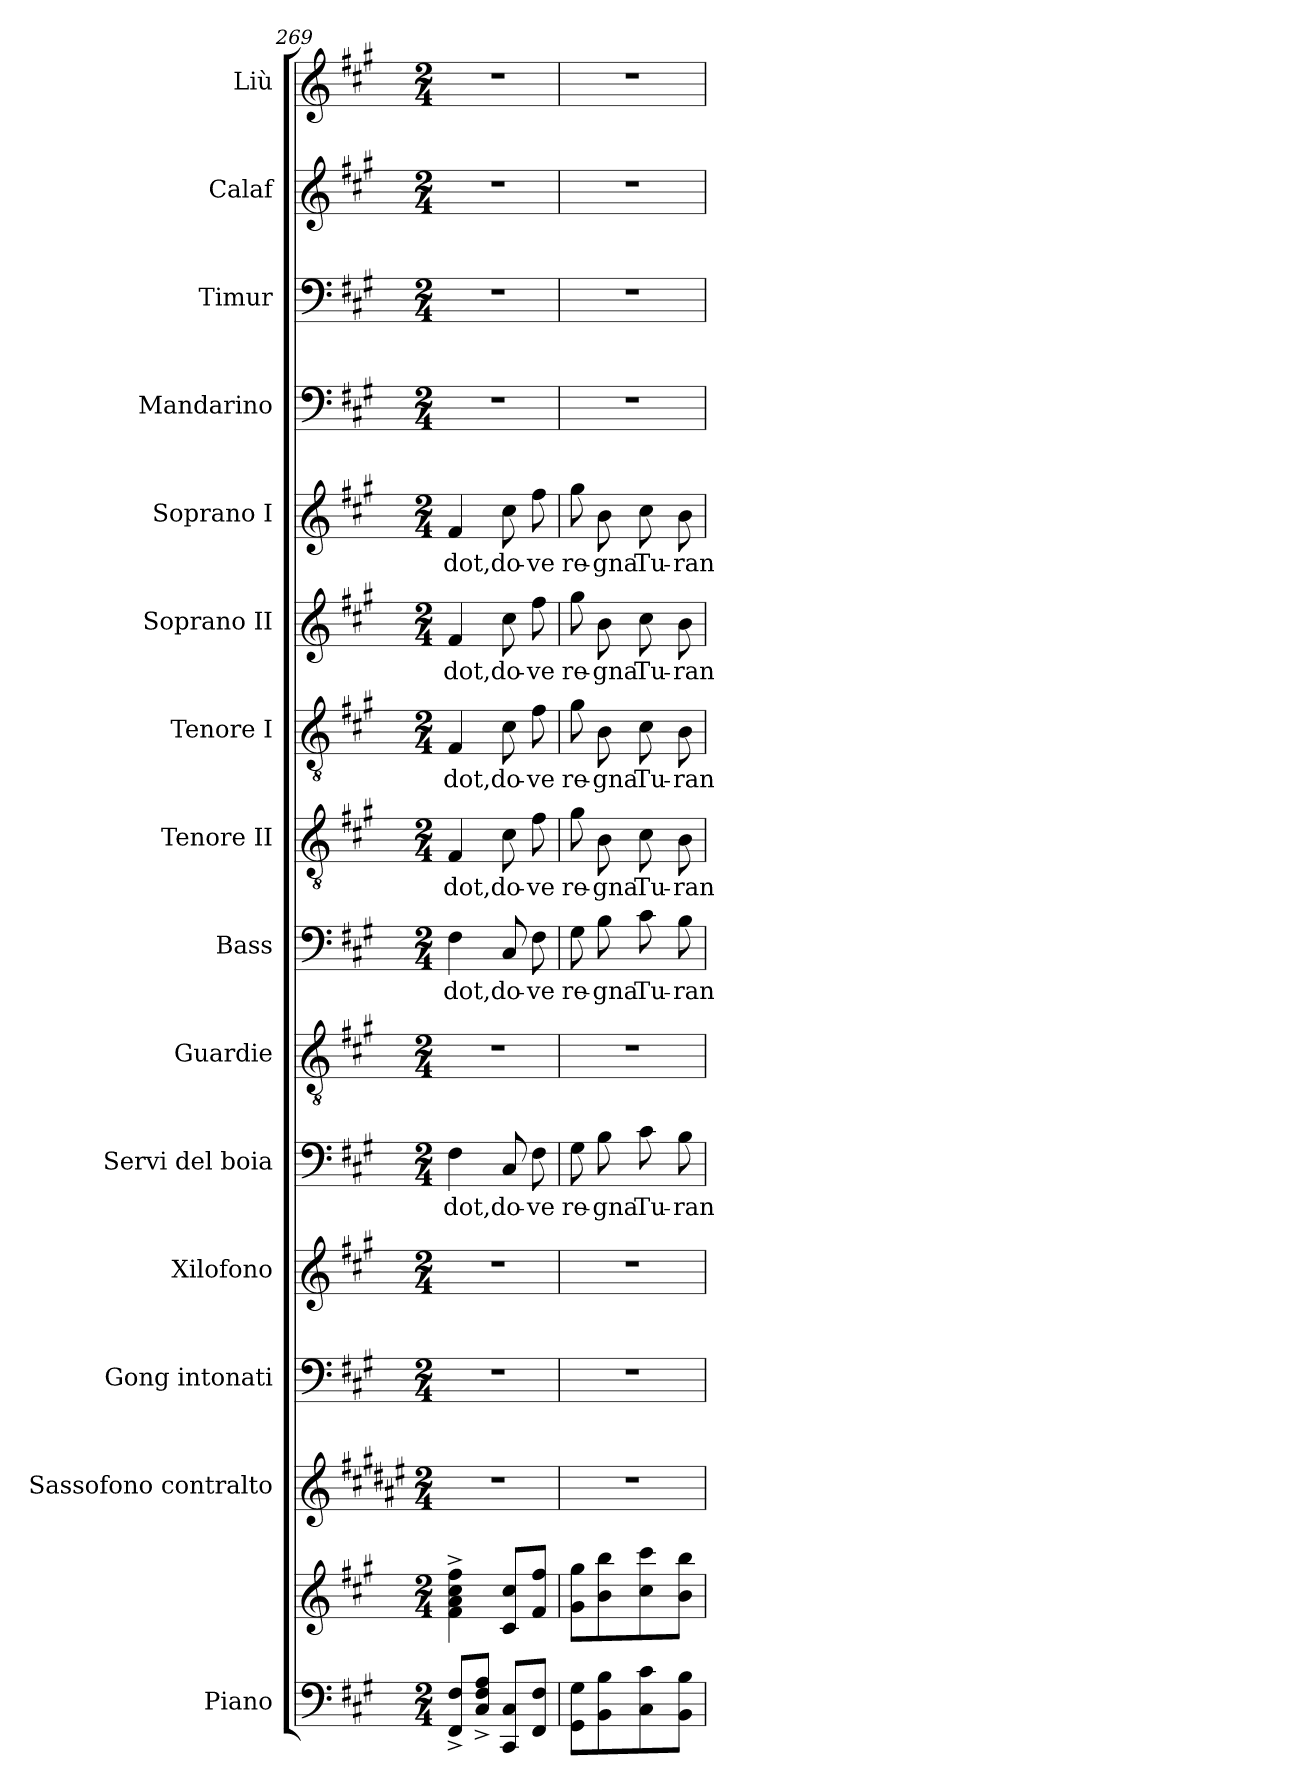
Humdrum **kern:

**kern	**kern	**kern	**kern	**kern	**kern	**text	**kern	**kern	**text	**kern	**text	**kern	**text	**kern	**text	**kern	**text	**kern	**kern	**kern	**kern
*part15	*part15	*part14	*part13	*part12	*part11	*part11	*part10	*part9	*part9	*part8	*part8	*part7	*part7	*part6	*part6	*part5	*part5	*part4	*part3	*part2	*part1
*staff16	*staff15	*staff14	*staff13	*staff12	*staff11	*staff11	*staff10	*staff9	*staff9	*staff8	*staff8	*staff7	*staff7	*staff6	*staff6	*staff5	*staff5	*staff4	*staff3	*staff2	*staff1
*I"Piano	*	*I"Sassofono contralto	*I"Gong intonati	*I"Xilofono	*I"Servi del boia	*	*I"Guardie	*I"Bass	*	*I"Tenore II	*	*I"Tenore I	*	*I"Soprano II	*	*I"Soprano I	*	*I"Mandarino	*I"Timur	*I"Calaf	*I"Liù
*I'Pno.	*	*	*I'Gong int.	*I'Xil.	*I'Ser.B.	*	*I'G.	*I'B.	*	*I'T. II	*	*I'T. I	*	*I'S. II	*	*I'S. I	*	*I'M.	*I'T.	*I'C.	*I'L.
!!LO:PB:g=z
*clefF4	*clefG2	*clefG2	*clefF4	*clefG2	*clefF4	*	*clefGv2	*clefF4	*	*clefGv2	*	*clefGv2	*	*clefG2	*	*clefG2	*	*clefF4	*clefF4	*clefG2	*clefG2
*	*	*ITrd5c9	*	*ITrd-7c-12	*	*	*	*	*	*	*	*	*	*	*	*	*	*	*	*	*
*k[f#c#g#]	*k[f#c#g#]	*k[f#c#g#]	*k[f#c#g#]	*k[f#c#g#]	*k[f#c#g#]	*	*k[f#c#g#]	*k[f#c#g#]	*	*k[f#c#g#]	*	*k[f#c#g#]	*	*k[f#c#g#]	*	*k[f#c#g#]	*	*k[f#c#g#]	*k[f#c#g#]	*k[f#c#g#]	*k[f#c#g#]
*M2/4	*M2/4	*M2/4	*M2/4	*M2/4	*M2/4	*	*M2/4	*M2/4	*	*M2/4	*	*M2/4	*	*M2/4	*	*M2/4	*	*M2/4	*M2/4	*M2/4	*M2/4
=269	=269	=269	=269	=269	=269	=269	=269	=269	=269	=269	=269	=269	=269	=269	=269	=269	=269	=269	=269	=269	=269
!	!	!	!	!	!	!LO:LY:b	!	!	!LO:LY:b	!	!LO:LY:b	!	!LO:LY:b	!	!LO:LY:b	!	!LO:LY:b	!	!	!	!
8FF#/^ 8F#/^L	4f#\^ 4a\^ 4cc#\^ 4ff#\^	2r	2r	2r	4F#\	-dot,	2r	4F#\	-dot,	4F#/	-dot,	4F#/	-dot,	4f#/	-dot,	4f#/	-dot,	2r	2r	2r	2r
8C#/^ 8F#/^ 8A/^J	.	.	.	.	.	.	.	.	.	.	.	.	.	.	.	.	.	.	.	.	.
!	!	!	!	!	!	!LO:LY:b	!	!	!LO:LY:b	!	!LO:LY:b	!	!LO:LY:b	!	!LO:LY:b	!	!LO:LY:b	!	!	!	!
8CC#/ 8C#/L	8c#/ 8cc#/L	.	.	.	8C#/	do-	.	8C#/	do-	8c#\	do-	8c#\	do-	8cc#\	do-	8cc#\	do-	.	.	.	.
!	!	!	!	!	!	!LO:LY:b	!	!	!LO:LY:b	!	!LO:LY:b	!	!LO:LY:b	!	!LO:LY:b	!	!LO:LY:b	!	!	!	!
8FF#/ 8F#/J	8f#/ 8ff#/J	.	.	.	8F#\	-ve	.	8F#\	-ve	8f#\	-ve	8f#\	-ve	8ff#\	-ve	8ff#\	-ve	.	.	.	.
=270	=270	=270	=270	=270	=270	=270	=270	=270	=270	=270	=270	=270	=270	=270	=270	=270	=270	=270	=270	=270	=270
!	!	!	!	!	!	!LO:LY:b	!	!	!LO:LY:b	!	!LO:LY:b	!	!LO:LY:b	!	!LO:LY:b	!	!LO:LY:b	!	!	!	!
8GG#\ 8G#\L	8g#\ 8gg#\L	2r	2r	2r	8G#\	re-	2r	8G#\	re-	8g#\	re-	8g#\	re-	8gg#\	re-	8gg#\	re-	2r	2r	2r	2r
!	!	!	!	!	!	!LO:LY:b	!	!	!LO:LY:b	!	!LO:LY:b	!	!LO:LY:b	!	!LO:LY:b	!	!LO:LY:b	!	!	!	!
8BB\ 8B\	8b\ 8bb\	.	.	.	8B\	-gna	.	8B\	-gna	8B\	-gna	8B\	-gna	8b\	-gna	8b\	-gna	.	.	.	.
!	!	!	!	!	!	!LO:LY:b	!	!	!LO:LY:b	!	!LO:LY:b	!	!LO:LY:b	!	!LO:LY:b	!	!LO:LY:b	!	!	!	!
8C#\ 8c#\	8cc#\ 8ccc#\	.	.	.	8c#\	Tu-	.	8c#\	Tu-	8c#\	Tu-	8c#\	Tu-	8cc#\	Tu-	8cc#\	Tu-	.	.	.	.
!	!	!	!	!	!	!LO:LY:b	!	!	!LO:LY:b	!	!LO:LY:b	!	!LO:LY:b	!	!LO:LY:b	!	!LO:LY:b	!	!	!	!
8BB\ 8B\J	8b\ 8bb\J	.	.	.	8B\	-ran-	.	8B\	-ran-	8B\	-ran-	8B\	-ran-	8b\	-ran-	8b\	-ran-	.	.	.	.
=	=	=	=	=	=	=	=	=	=	=	=	=	=	=	=	=	=	=	=	=	=
*-	*-	*-	*-	*-	*-	*-	*-	*-	*-	*-	*-	*-	*-	*-	*-	*-	*-	*-	*-	*-	*-
